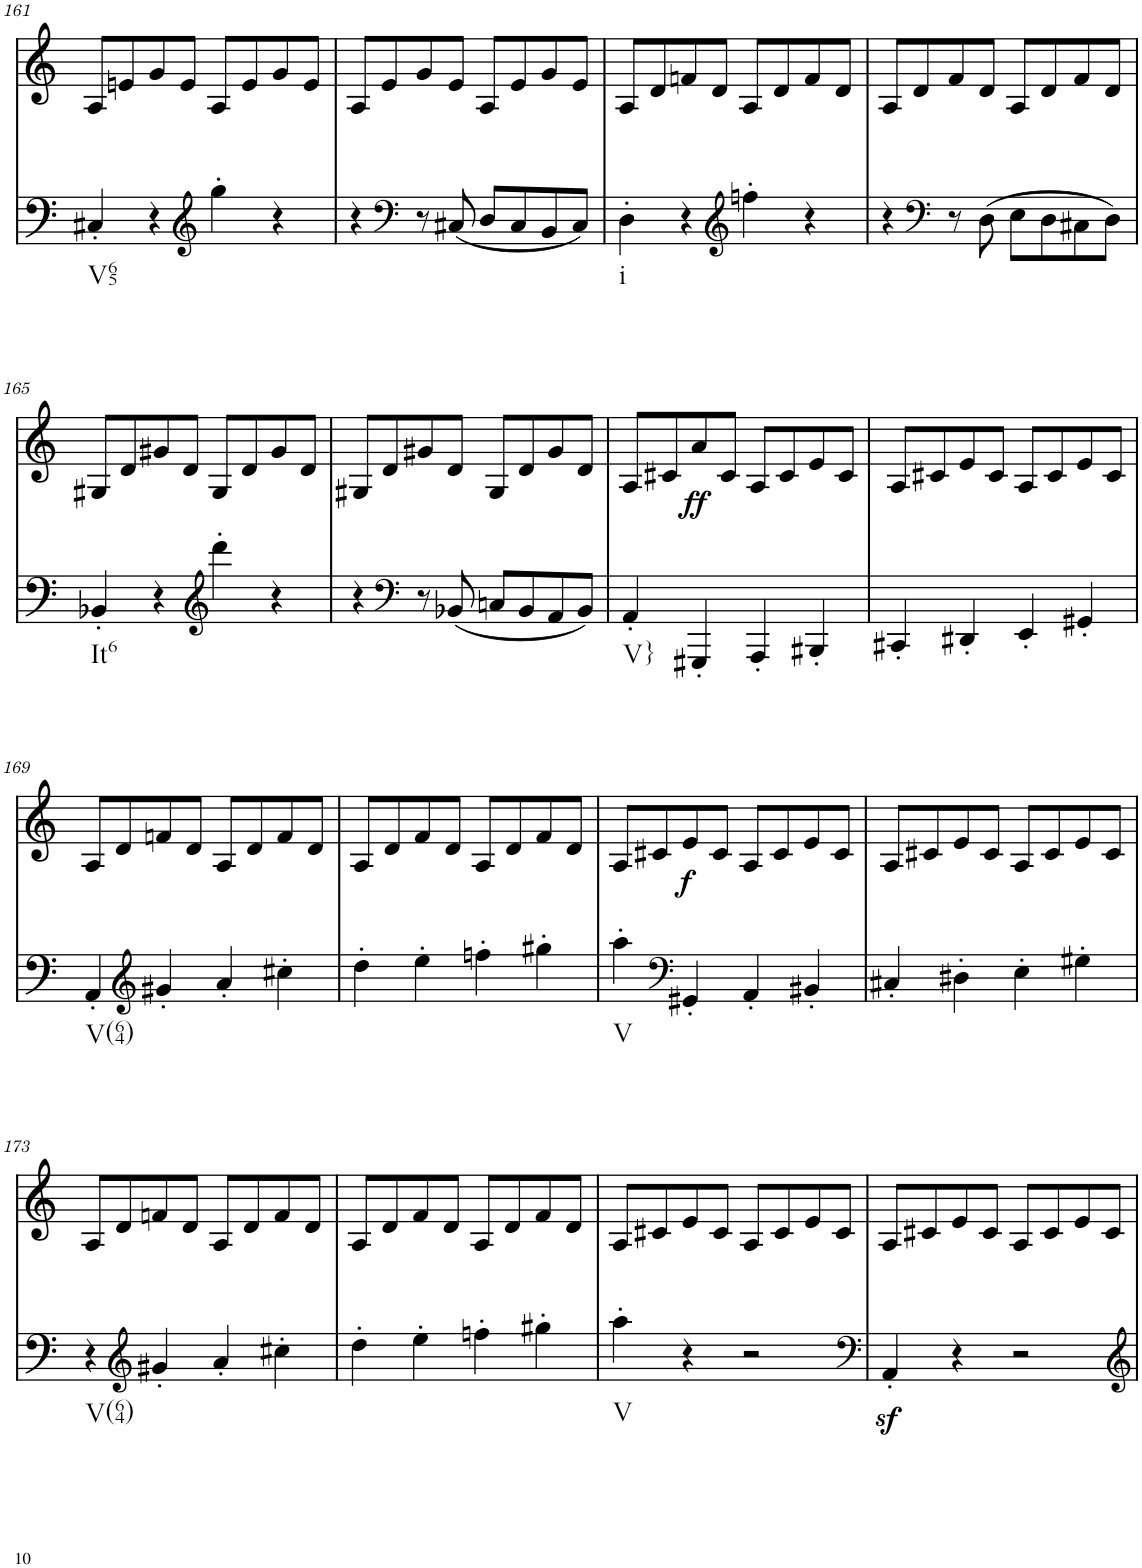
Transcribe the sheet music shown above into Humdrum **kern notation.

**kern	**kern	**text	**dynam
*part2	*part1	*part1	*part1
*staff2	*staff1	*staff1	*staff1
*I"piano	*I"piano	*	*
*I'Pno	*I'Pno	*	*
!!LO:PB:g=z
*clefF4	*clefG2	*	*
*k[]	*k[]	*	*
*M4/4	*M4/4	*	*
=161	=161	=161	=161
!LO:TX:b:t=V65	!	!	!
4C#X'/	8A/L	.	.
.	8en/	.	.
4r	8g/	.	.
.	8e/J	.	.
*clefG2	*	*	*
4gg'\	8A/L	.	.
.	8e/	.	.
4r	8g/	.	.
.	8e/J	.	.
=162	=162	=162	=162
4r	8A/L	.	.
.	8e/	.	.
*clefF4	*	*	*
8r	8g/	.	.
(8C#X/	8e/J	.	.
8D/L	8A/L	.	.
8C#/	8e/	.	.
8BB/	8g/	.	.
8C#/J)	8e/J	.	.
=163	=163	=163	=163
!LO:TX:b:t=i	!	!	!
4D'\	8A/L	.	.
.	8d/	.	.
4r	8fn/	.	.
.	8d/J	.	.
*clefG2	*	*	*
4ffn'\	8A/L	.	.
.	8d/	.	.
4r	8f/	.	.
.	8d/J	.	.
=164	=164	=164	=164
4r	8A/L	.	.
.	8d/	.	.
*clefF4	*	*	*
8r	8f/	.	.
(8D\	8d/J	.	.
8E\L	8A/L	.	.
8D\	8d/	.	.
8C#X\	8f/	.	.
8D\J)	8d/J	.	.
!!LO:LB:g=z
=165	=165	=165	=165
!LO:TX:b:t=It6	!	!	!
4BB-X'/	8G#X/L	.	.
.	8d/	.	.
4r	8g#X/	.	.
.	8d/J	.	.
*clefG2	*	*	*
4ddd'\	8G#/L	.	.
.	8d/	.	.
4r	8g#/	.	.
.	8d/J	.	.
=166	=166	=166	=166
4r	8G#X/L	.	.
.	8d/	.	.
*clefF4	*	*	*
8r	8g#X/	.	.
(8BB-X/	8d/J	.	.
8Cn/L	8G#/L	.	.
8BB-/	8d/	.	.
8AA/	8g#/	.	.
8BB-/J)	8d/J	.	.
=167	=167	=167	=167
!LO:TX:b:t=V}	!	!	!
!	!	!LO:LY:b	!
4AA'/	8A/L	ff	.
.	8c#X/	.	.
!	!	!	!LO:DY:b
4GGG#X'/	8a/	.	ff
.	8c#/J	.	.
4AAA'/	8A/L	.	.
.	8c#/	.	.
4BBB#X'/	8e/	.	.
.	8c#/J	.	.
=168	=168	=168	=168
4CC#X'/	8A/L	.	.
.	8c#X/	.	.
4DD#X'/	8e/	.	.
.	8c#/J	.	.
4EE'/	8A/L	.	.
.	8c#/	.	.
4GG#X'/	8e/	.	.
.	8c#/J	.	.
!!LO:LB:g=z
=169	=169	=169	=169
!LO:TX:b:t=V(64)	!	!	!
4AA'/	8A/L	.	.
.	8d/	.	.
*clefG2	*	*	*
4g#X'/	8fn/	.	.
.	8d/J	.	.
4a'/	8A/L	.	.
.	8d/	.	.
4cc#X'\	8f/	.	.
.	8d/J	.	.
=170	=170	=170	=170
4dd'\	8A/L	.	.
.	8d/	.	.
4ee'\	8f/	.	.
.	8d/J	.	.
4ffn'\	8A/L	.	.
.	8d/	.	.
4gg#X'\	8f/	.	.
.	8d/J	.	.
=171	=171	=171	=171
!LO:TX:b:t=V	!	!	!
4aa'\	8A/L	.	.
.	8c#X/	.	.
*clefF4	*	*	*
!	!	!LO:LY:b	!LO:DY:b
4GG#X'/	8e/	f	f
.	8c#/J	.	.
4AA'/	8A/L	.	.
.	8c#/	.	.
4BB#X'/	8e/	.	.
.	8c#/J	.	.
=172	=172	=172	=172
4C#X'/	8A/L	.	.
.	8c#X/	.	.
4D#X'\	8e/	.	.
.	8c#/J	.	.
4E'\	8A/L	.	.
.	8c#/	.	.
4G#X'\	8e/	.	.
.	8c#/J	.	.
!!LO:LB:g=z
=173	=173	=173	=173
!LO:TX:b:t=V(64)	!	!	!
4r	8A/L	.	.
.	8d/	.	.
*clefG2	*	*	*
4g#X'/	8fn/	.	.
.	8d/J	.	.
4a'/	8A/L	.	.
.	8d/	.	.
4cc#X'\	8f/	.	.
.	8d/J	.	.
=174	=174	=174	=174
4dd'\	8A/L	.	.
.	8d/	.	.
4ee'\	8f/	.	.
.	8d/J	.	.
4ffn'\	8A/L	.	.
.	8d/	.	.
4gg#X'\	8f/	.	.
.	8d/J	.	.
=175	=175	=175	=175
!LO:TX:b:t=V	!	!	!
4aa'\	8A/L	.	.
.	8c#X/	.	.
4r	8e/	.	.
.	8c#/J	.	.
2r	8A/L	.	.
.	8c#/	.	.
.	8e/	.	.
.	8c#/J	.	.
=176	=176	=176	=176
*clefF4	*	*	*
4AAz<'/	8A/L	.	.
.	8c#X/	.	.
4r	8e/	.	.
.	8c#/J	.	.
2r	8A/L	.	.
.	8c#/	.	.
.	8e/	.	.
.	8c#/J	.	.
=	=	=	=
*-	*-	*-	*-
